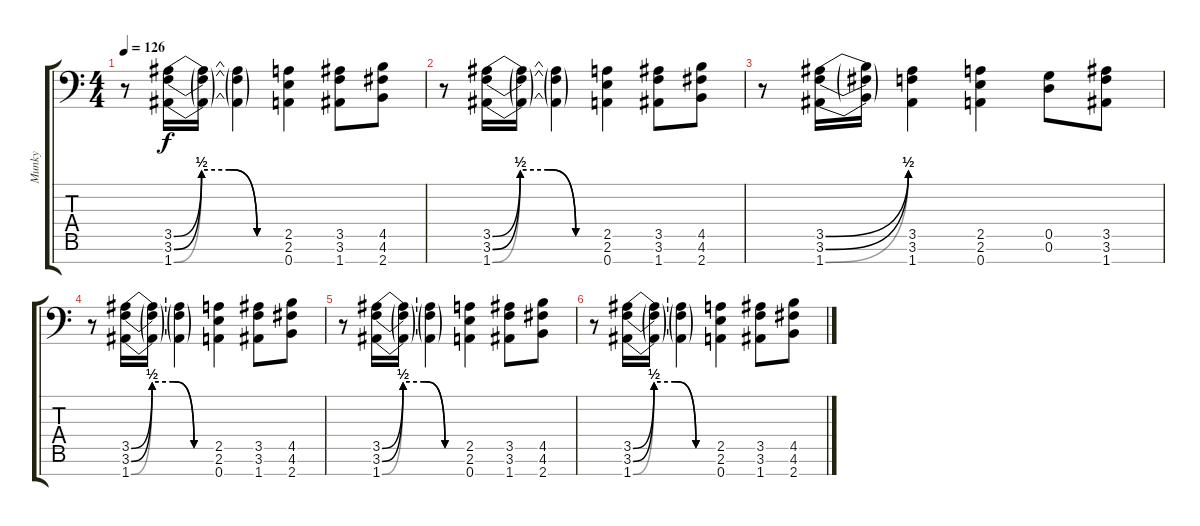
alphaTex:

\track ("Munky" "Munky") {instrument distortionguitar}
\staff {score tabs}
\tuning (D4 A3 F3 C3 G2 D2 A1) {hide}
\ts (4 4)
\tempo 126
\clef f4
\ks c
r.8{dy f} (3.5{be (custom 0 0 15 2 30 2 45 0 60 0)} 3.6{be (custom 0 0 15 2 30 2 45 0 60 0)} 1.7{be (custom 0 0 15 2 30 2 45 0 60 0)}).16 (3.5{t} 3.6{t} 1.7{t}).16 (3.5{t} 3.6{t} 1.7{t}).4 (2.5 2.6 0.7).4 (3.5 3.6 1.7).8 (4.5 4.6 2.7).8 |
r.8 (3.5{be (custom 0 0 15 2 30 2 45 0 60 0)} 3.6{be (custom 0 0 15 2 30 2 45 0 60 0)} 1.7{be (custom 0 0 15 2 30 2 45 0 60 0)}).16 (3.5{t} 3.6{t} 1.7{t}).16 (3.5{t} 3.6{t} 1.7{t}).4 (2.5 2.6 0.7).4 (3.5 3.6 1.7).8 (4.5 4.6 2.7).8 |
r.8 (3.5{be (bend 0 0 60 2)} 3.6{be (bend 0 0 60 2)} 1.7{be (bend 0 0 60 2)}).16 (3.5{t} 3.6{t} 1.7{t}).16 (3.5 3.6 1.7).4 (2.5 2.6 0.7).4 (0.5 0.6).8 (3.5 3.6 1.7).8 |
r.8 (3.5{be (custom 0 0 15 2 30 2 45 0 60 0)} 3.6{be (custom 0 0 15 2 30 2 45 0 60 0)} 1.7{be (custom 0 0 15 2 30 2 45 0 60 0)}).16 (3.5{t} 3.6{t} 1.7{t}).16 (3.5{t} 3.6{t} 1.7{t}).4 (2.5 2.6 0.7).4 (3.5 3.6 1.7).8 (4.5 4.6 2.7).8 |
r.8 (3.5{be (custom 0 0 15 2 30 2 45 0 60 0)} 3.6{be (custom 0 0 15 2 30 2 45 0 60 0)} 1.7{be (custom 0 0 15 2 30 2 45 0 60 0)}).16 (3.5{t} 3.6{t} 1.7{t}).16 (3.5{t} 3.6{t} 1.7{t}).4 (2.5 2.6 0.7).4 (3.5 3.6 1.7).8 (4.5 4.6 2.7).8 |
r.8 (3.5{be (custom 0 0 15 2 30 2 45 0 60 0)} 3.6{be (custom 0 0 15 2 30 2 45 0 60 0)} 1.7{be (custom 0 0 15 2 30 2 45 0 60 0)}).16 (3.5{t} 3.6{t} 1.7{t}).16 (3.5{t} 3.6{t} 1.7{t}).4 (2.5 2.6 0.7).4 (3.5 3.6 1.7).8 (4.5 4.6 2.7).8
